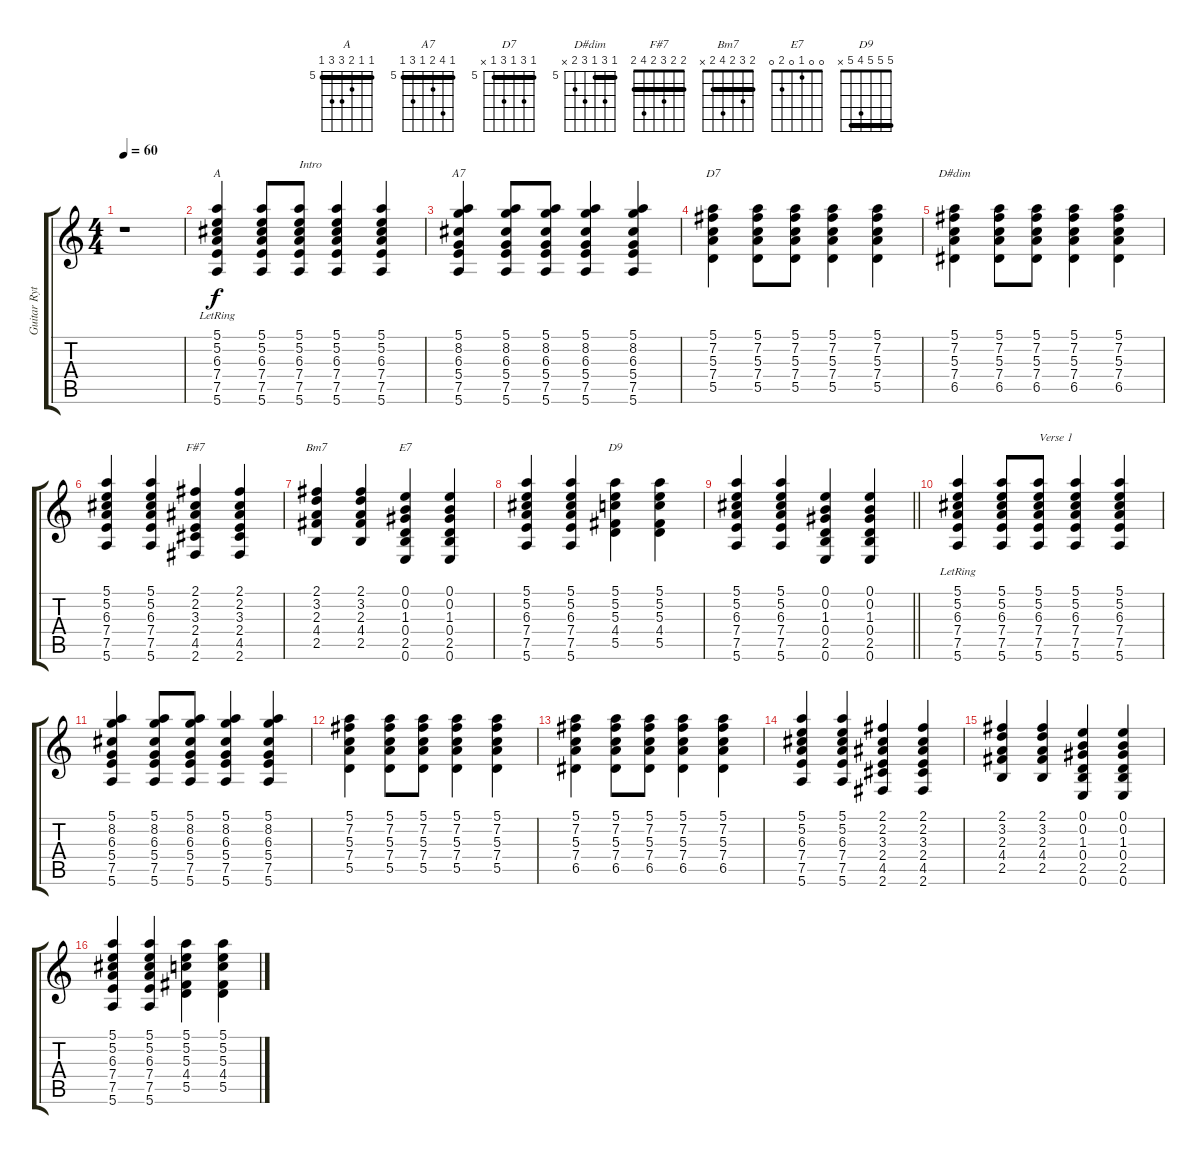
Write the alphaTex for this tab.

\track ("Guitar Rythm" "Guitar Ryt") {instrument electricguitarjazz}
\staff {score tabs}
\tuning (E4 B3 G3 D3 A2 E2) {hide}
\chord ("A" 5 5 6 7 7 5) {firstfret 5 barre 5}
\chord ("A7" 5 8 6 5 7 5) {firstfret 5 barre 5}
\chord ("D7" 5 7 5 7 5 x) {firstfret 5 barre 5}
\chord ("D#dim" 5 7 5 7 6 x) {firstfret 5 barre 5}
\chord ("F#7" 2 2 3 2 4 2) {barre 2}
\chord ("Bm7" 2 3 2 4 2 x) {barre 2}
\chord ("E7" 0 0 1 0 2 0)
\chord ("D9" 5 5 5 4 5 x) {barre 5}
\ts (4 4)
\tempo 60
\clef g2
\ks c
r.1{dy f instrument electricguitarjazz} |
(5.1{lr} 5.2{lr} 6.3{lr} 7.4{lr} 7.5{lr} 5.6{lr}).4{ch "A"} (5.1 5.2 6.3 7.4 7.5 5.6).8 (5.1 5.2 6.3 7.4 7.5 5.6).8{txt "Intro"} (5.1 5.2 6.3 7.4 7.5 5.6).4 (5.1 5.2 6.3 7.4 7.5 5.6).4 |
(5.1 8.2 6.3 5.4 7.5 5.6).4{ch "A7"} (5.1 8.2 6.3 5.4 7.5 5.6).8 (5.1 8.2 6.3 5.4 7.5 5.6).8 (5.1 8.2 6.3 5.4 7.5 5.6).4 (5.1 8.2 6.3 5.4 7.5 5.6).4 |
(5.1 7.2 5.3 7.4 5.5).4{ch "D7"} (5.1 7.2 5.3 7.4 5.5).8 (5.1 7.2 5.3 7.4 5.5).8 (5.1 7.2 5.3 7.4 5.5).4 (5.1 7.2 5.3 7.4 5.5).4 |
(5.1 7.2 5.3 7.4 6.5).4{ch "D#dim"} (5.1 7.2 5.3 7.4 6.5).8 (5.1 7.2 5.3 7.4 6.5).8 (5.1 7.2 5.3 7.4 6.5).4 (5.1 7.2 5.3 7.4 6.5).4 |
(5.1 5.2 6.3 7.4 7.5 5.6).4 (5.1 5.2 6.3 7.4 7.5 5.6).4 (2.1 2.2 3.3 2.4 4.5 2.6).4{ch "F#7"} (2.1 2.2 3.3 2.4 4.5 2.6).4 |
(2.1 3.2 2.3 4.4 2.5).4{ch "Bm7"} (2.1 3.2 2.3 4.4 2.5).4 (0.1 0.2 1.3 0.4 2.5 0.6).4{ch "E7"} (0.1 0.2 1.3 0.4 2.5 0.6).4 |
(5.1 5.2 6.3 7.4 7.5 5.6).4 (5.1 5.2 6.3 7.4 7.5 5.6).4 (5.1 5.2 5.3 4.4 5.5).4{ch "D9"} (5.1 5.2 5.3 4.4 5.5).4 |
\barLineRight lightlight
(5.1 5.2 6.3 7.4 7.5 5.6).4 (5.1 5.2 6.3 7.4 7.5 5.6).4 (0.1 0.2 1.3 0.4 2.5 0.6).4 (0.1 0.2 1.3 0.4 2.5 0.6).4 |
(5.1{lr} 5.2{lr} 6.3{lr} 7.4{lr} 7.5{lr} 5.6{lr}).4 (5.1 5.2 6.3 7.4 7.5 5.6).8 (5.1 5.2 6.3 7.4 7.5 5.6).8{txt "Verse 1"} (5.1 5.2 6.3 7.4 7.5 5.6).4 (5.1 5.2 6.3 7.4 7.5 5.6).4 |
(5.1 8.2 6.3 5.4 7.5 5.6).4 (5.1 8.2 6.3 5.4 7.5 5.6).8 (5.1 8.2 6.3 5.4 7.5 5.6).8 (5.1 8.2 6.3 5.4 7.5 5.6).4 (5.1 8.2 6.3 5.4 7.5 5.6).4 |
(5.1 7.2 5.3 7.4 5.5).4 (5.1 7.2 5.3 7.4 5.5).8 (5.1 7.2 5.3 7.4 5.5).8 (5.1 7.2 5.3 7.4 5.5).4 (5.1 7.2 5.3 7.4 5.5).4 |
(5.1 7.2 5.3 7.4 6.5).4 (5.1 7.2 5.3 7.4 6.5).8 (5.1 7.2 5.3 7.4 6.5).8 (5.1 7.2 5.3 7.4 6.5).4 (5.1 7.2 5.3 7.4 6.5).4 |
(5.1 5.2 6.3 7.4 7.5 5.6).4 (5.1 5.2 6.3 7.4 7.5 5.6).4 (2.1 2.2 3.3 2.4 4.5 2.6).4 (2.1 2.2 3.3 2.4 4.5 2.6).4 |
(2.1 3.2 2.3 4.4 2.5).4 (2.1 3.2 2.3 4.4 2.5).4 (0.1 0.2 1.3 0.4 2.5 0.6).4 (0.1 0.2 1.3 0.4 2.5 0.6).4 |
(5.1 5.2 6.3 7.4 7.5 5.6).4 (5.1 5.2 6.3 7.4 7.5 5.6).4 (5.1 5.2 5.3 4.4 5.5).4 (5.1 5.2 5.3 4.4 5.5).4
